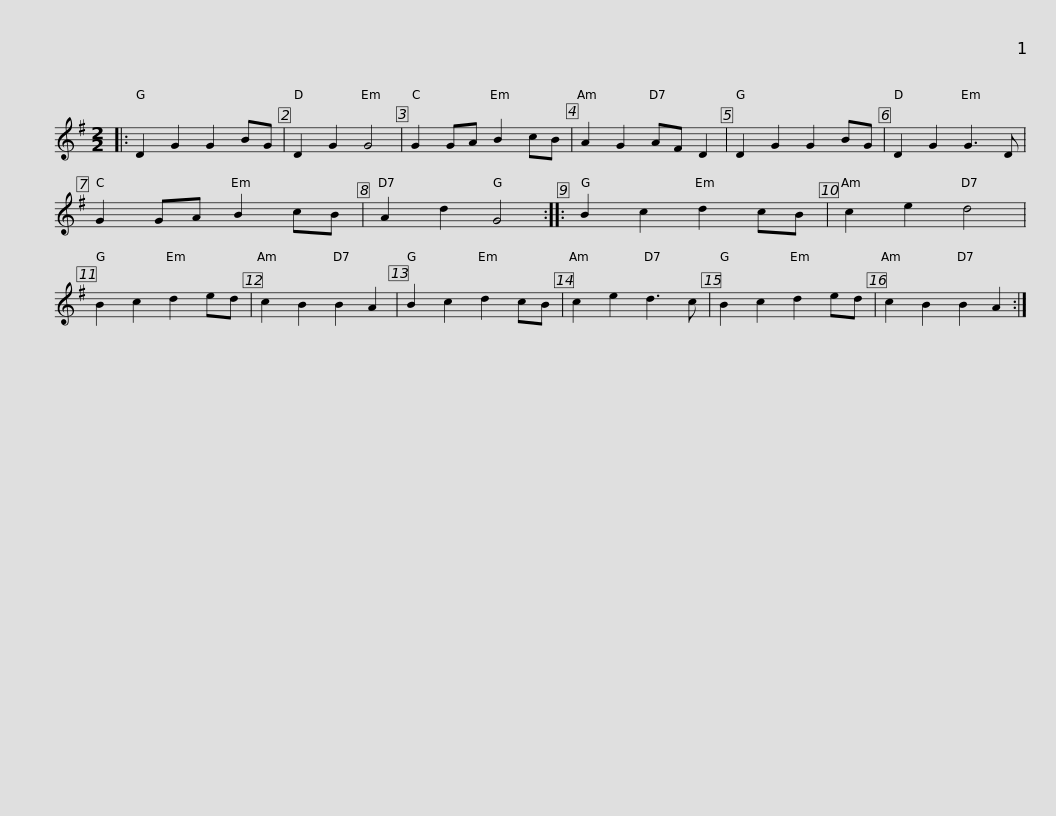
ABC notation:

X:1
L:1/8
M:2/2
I:linebreak $
K:G
V:1 treble
V:1
|: D2 G2 G2 BG | D2 G2 G4 | G2 GA B2 cB | A2 G2 AF D2 | D2 G2 G2 BG | %5
 D2 G2 G3 D | G2 GA B2 cB | A2 d2 G4 ::$ B2 c2 d2 cB | c2 e2 d4 | %10
 B2 c2 d2 ed | c2 B2 B2 A2 | B2 c2 d2 cB | c2 e2 d3 c | B2 c2 d2 ed | %15
 c2 B2 B2 A2 :| %16
